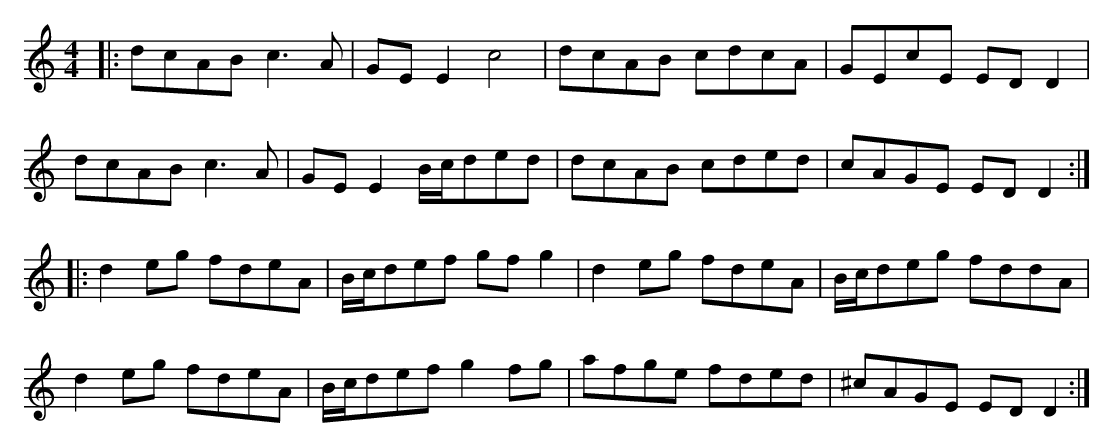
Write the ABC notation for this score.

X:1
M:4/4
K:Ddor
|:dcAB c3A|GEE2 c4|dcAB cdcA|GEcE EDD2|
dcAB c3A|GEE2 B/c/ded|dcAB cded|cAGE EDD2:|
|:d2eg fdeA|B/c/def gfg2|d2eg fdeA|B/c/deg fddA|
d2eg fdeA|B/c/def g2fg|afge fded|^cAGE EDD2:|
